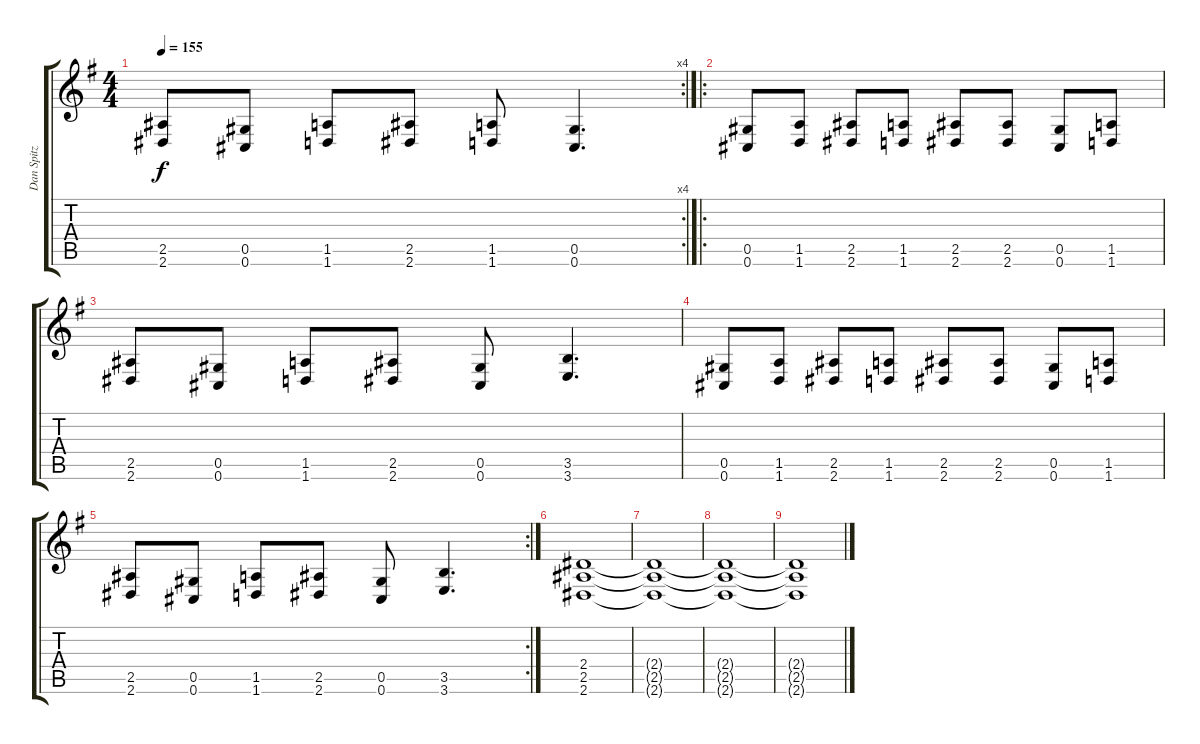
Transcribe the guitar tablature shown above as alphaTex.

\track ("Dan Spitz" "Dan Spitz") {instrument distortionguitar}
\staff {score tabs}
\tuning (Eb4 Bb3 Gb3 Db3 Ab2 Db2) {hide}
\rc 4
\ts (4 4)
\tempo 155
\clef g2
\ks g
(2.5 2.6).8{dy f} (0.5 0.6).8 (1.5 1.6).8 (2.5 2.6).8 (1.5 1.6).8 (0.5 0.6).4{d} |
\ro
(0.5 0.6).8 (1.5 1.6).8 (2.5 2.6).8 (1.5 1.6).8 (2.5 2.6).8 (2.5 2.6).8 (0.5 0.6).8 (1.5 1.6).8 |
(2.5 2.6).8 (0.5 0.6).8 (1.5 1.6).8 (2.5 2.6).8 (0.5 0.6).8 (3.5 3.6).4{d} |
(0.5 0.6).8 (1.5 1.6).8 (2.5 2.6).8 (1.5 1.6).8 (2.5 2.6).8 (2.5 2.6).8 (0.5 0.6).8 (1.5 1.6).8 |
\rc 2
(2.5 2.6).8 (0.5 0.6).8 (1.5 1.6).8 (2.5 2.6).8 (0.5 0.6).8 (3.5 3.6).4{d} |
(2.4 2.5 2.6).1 |
(2.4{t} 2.5{t} 2.6{t}).1 |
(2.4{t} 2.5{t} 2.6{t}).1 |
(2.4{t} 2.5{t} 2.6{t}).1
